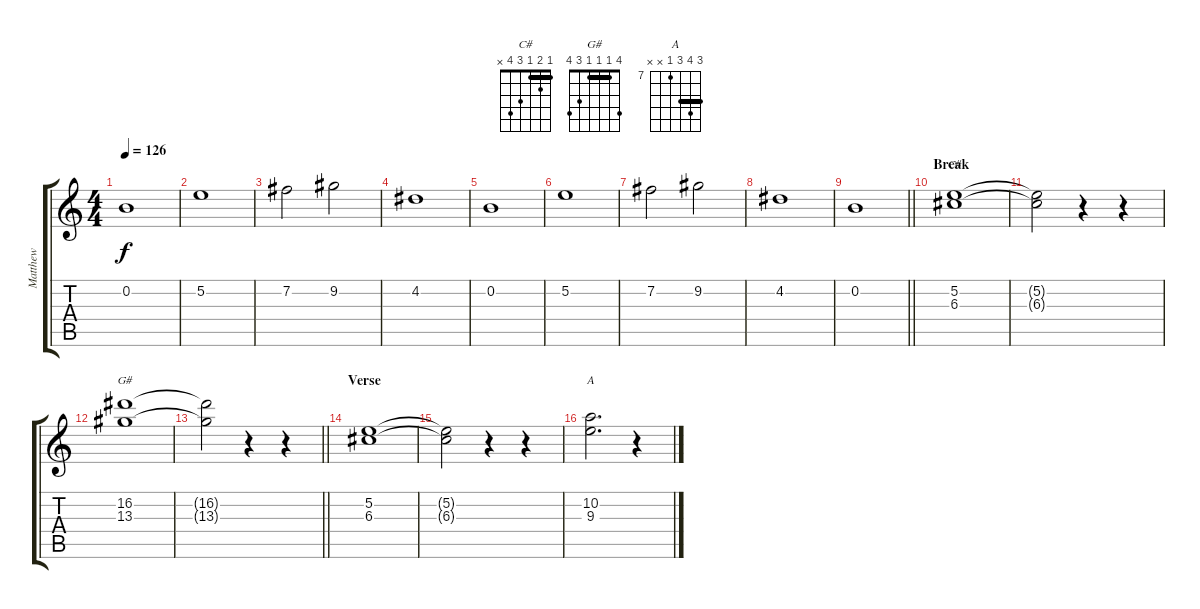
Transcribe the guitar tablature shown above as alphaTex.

\track ("Matthew" "Matthew") {instrument overdrivenguitar}
\staff {score tabs}
\tuning (E4 B3 G3 D3 A2 E2) {hide}
\chord ("C#" 1 2 1 3 4 x) {barre 1}
\chord ("G#" 4 1 1 1 3 4) {barre 1}
\chord ("A" 9 10 9 7 x x) {firstfret 7 barre 9}
\ts (4 4)
\tempo 126
\clef g2
\ks c
0.2.1{dy f} |
5.2.1 |
7.2.2 9.2.2 |
4.2.1 |
0.2.1 |
5.2.1 |
7.2.2 9.2.2 |
4.2.1 |
\barLineRight lightlight
0.2.1 |
\section ("" "Break")
(5.2 6.3).1{ch "C#" volume 0} |
(5.2{t} 6.3{t}).2 r.4 r.4{volume 10} |
(16.2 13.3).1{ch "G#" volume 0} |
\barLineRight lightlight
(16.2{t} 13.3{t}).2 r.4 r.4{volume 10} |
\section ("" "Verse")
(5.2 6.3).1{volume 0} |
(5.2{t} 6.3{t}).2 r.4 r.4{volume 10} |
(10.2 9.3).2{d ch "A" volume 4} r.4{volume 10}
